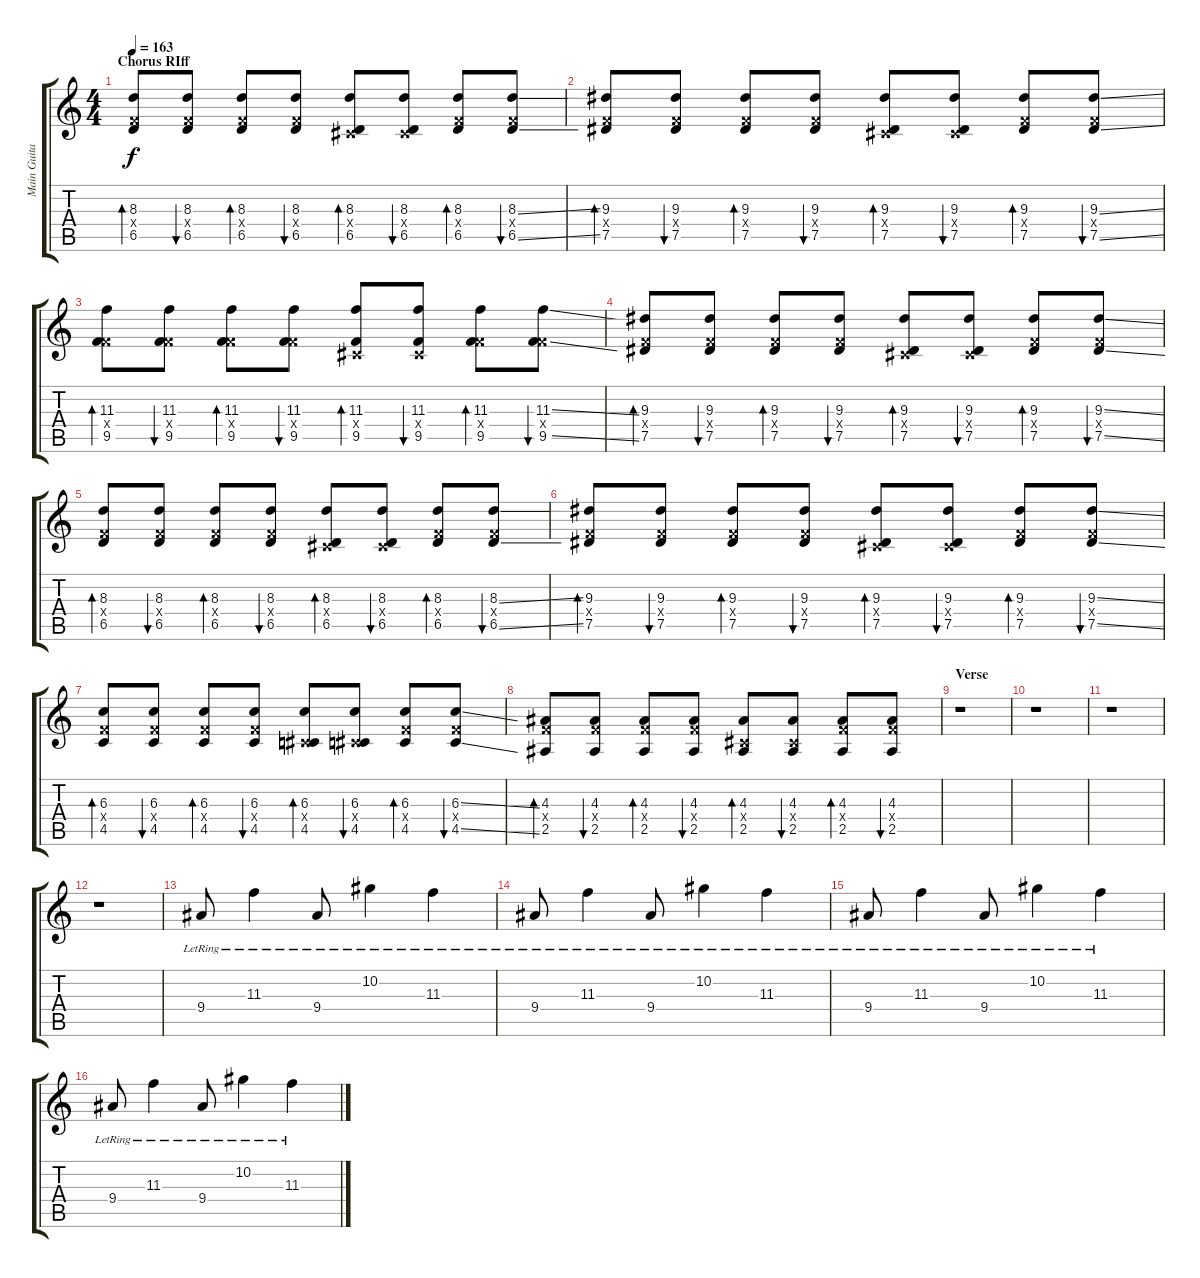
\track ("Main Guitar" "Main Guita") {instrument overdrivenguitar}
\staff {score tabs}
\tuning (Eb4 Bb3 Gb3 Db3 Ab2 Eb2) {hide}
\ts (4 4)
\section ("" "Chorus RIff")
\tempo 163
\clef g2
\ks c
(8.3 4.4{x} 6.5).8{bd 60 dy f instrument overdrivenguitar} (8.3 4.4{x} 6.5).8{bu 60} (8.3 4.4{x} 6.5).8{bd 60} (8.3 4.4{x} 6.5).8{bu 60} (8.3 0.4{x} 6.5).8{bd 60} (8.3 0.4{x} 6.5).8{bu 60} (8.3 4.4{x} 6.5).8{bd 60} (8.3{ss} 4.4{x} 6.5{ss}).8{bu 60} |
(9.3 4.4{x} 7.5).8{bd 60} (9.3 4.4{x} 7.5).8{bu 60} (9.3 4.4{x} 7.5).8{bd 60} (9.3 4.4{x} 7.5).8{bu 60} (9.3 0.4{x} 7.5).8{bd 60} (9.3 0.4{x} 7.5).8{bu 60} (9.3 4.4{x} 7.5).8{bd 60} (9.3{ss} 4.4{x} 7.5{ss}).8{bu 60} |
(11.3 4.4{x} 9.5).8{bd 60} (11.3 4.4{x} 9.5).8{bu 60} (11.3 4.4{x} 9.5).8{bd 60} (11.3 4.4{x} 9.5).8{bu 60} (11.3 0.4{x} 9.5).8{bd 60} (11.3 0.4{x} 9.5).8{bu 60} (11.3 4.4{x} 9.5).8{bd 60} (11.3{ss} 4.4{x} 9.5{ss}).8{bu 60} |
(9.3 4.4{x} 7.5).8{bd 60} (9.3 4.4{x} 7.5).8{bu 60} (9.3 4.4{x} 7.5).8{bd 60} (9.3 4.4{x} 7.5).8{bu 60} (9.3 0.4{x} 7.5).8{bd 60} (9.3 0.4{x} 7.5).8{bu 60} (9.3 4.4{x} 7.5).8{bd 60} (9.3{ss} 4.4{x} 7.5{ss}).8{bu 60} |
(8.3 4.4{x} 6.5).8{bd 60} (8.3 4.4{x} 6.5).8{bu 60} (8.3 4.4{x} 6.5).8{bd 60} (8.3 4.4{x} 6.5).8{bu 60} (8.3 0.4{x} 6.5).8{bd 60} (8.3 0.4{x} 6.5).8{bu 60} (8.3 4.4{x} 6.5).8{bd 60} (8.3{ss} 4.4{x} 6.5{ss}).8{bu 60} |
(9.3 4.4{x} 7.5).8{bd 60} (9.3 4.4{x} 7.5).8{bu 60} (9.3 4.4{x} 7.5).8{bd 60} (9.3 4.4{x} 7.5).8{bu 60} (9.3 0.4{x} 7.5).8{bd 60} (9.3 0.4{x} 7.5).8{bu 60} (9.3 4.4{x} 7.5).8{bd 60} (9.3{ss} 4.4{x} 7.5{ss}).8{bu 60} |
(6.3 4.4{x} 4.5).8{bd 60} (6.3 4.4{x} 4.5).8{bu 60} (6.3 4.4{x} 4.5).8{bd 60} (6.3 4.4{x} 4.5).8{bu 60} (6.3 0.4{x} 4.5).8{bd 60} (6.3 0.4{x} 4.5).8{bu 60} (6.3 4.4{x} 4.5).8{bd 60} (6.3{ss} 4.4{x} 4.5{ss}).8{bu 60} |
(4.3 4.4{x} 2.5).8{bd 60} (4.3 4.4{x} 2.5).8{bu 60} (4.3 4.4{x} 2.5).8{bd 60} (4.3 4.4{x} 2.5).8{bu 60} (4.3 0.4{x} 2.5).8{bd 60} (4.3 0.4{x} 2.5).8{bu 60} (4.3 4.4{x} 2.5).8{bd 60} (4.3 4.4{x} 2.5).8{bu 60} |
\section ("" "Verse")
r.1 |
r.1 |
r.1 |
r.1 |
9.4{lr}.8{instrument electricguitarjazz} 11.3{lr}.4 9.4{lr}.8 10.2{lr}.4 11.3{lr}.4 |
9.4{lr}.8 11.3{lr}.4 9.4{lr}.8 10.2{lr}.4 11.3{lr}.4 |
9.4{lr}.8 11.3{lr}.4 9.4{lr}.8 10.2{lr}.4 11.3{lr}.4 |
9.4{lr}.8 11.3{lr}.4 9.4{lr}.8 10.2{lr}.4 11.3{lr}.4
